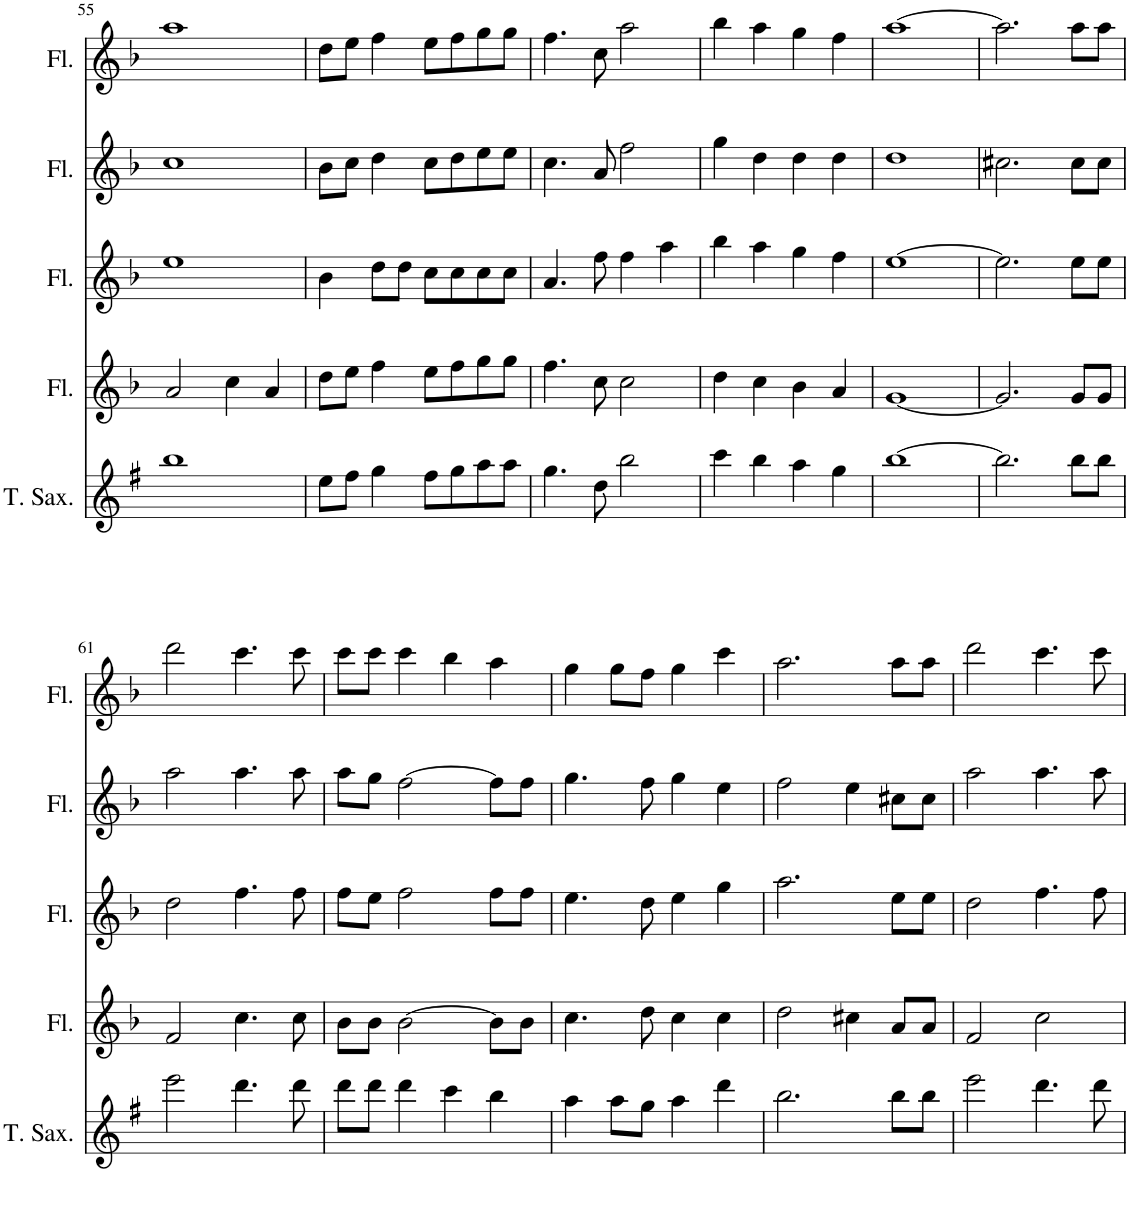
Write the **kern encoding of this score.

**kern	**kern	**kern	**kern	**kern
*part5	*part4	*part3	*part2	*part1
*staff5	*staff4	*staff3	*staff2	*staff1
*I"Tenor Saxophone	*I"Flute	*I"Flute	*I"Flute	*I"Flute
*I'T. Sax.	*I'Fl.	*I'Fl.	*I'Fl.	*I'Fl.
!!LO:PB:g=z
*clefG2	*clefG2	*clefG2	*clefG2	*clefG2
*Trd8c14	*	*	*	*
*k[f#]	*k[b-]	*k[b-]	*k[b-]	*k[b-]
*M4/4	*M4/4	*M4/4	*M4/4	*M4/4
=55	=55	=55	=55	=55
1bb	2a/	1ee	1cc	1aa
.	4cc\	.	.	.
.	4a/	.	.	.
=56	=56	=56	=56	=56
8ee\L	8dd\L	4b-\	8b-\L	8dd\L
8ff#\J	8ee\J	.	8cc\J	8ee\J
4gg\	4ff\	8dd\L	4dd\	4ff\
.	.	8dd\J	.	.
8ff#\L	8ee\L	8cc\L	8cc\L	8ee\L
8gg\	8ff\	8cc\	8dd\	8ff\
8aa\	8gg\	8cc\	8ee\	8gg\
8aa\J	8gg\J	8cc\J	8ee\J	8gg\J
=57	=57	=57	=57	=57
4.gg\	4.ff\	4.a/	4.cc\	4.ff\
8dd\	8cc\	8ff\	8a/	8cc\
2bb\	2cc\	4ff\	2ff\	2aa\
.	.	4aa\	.	.
=58	=58	=58	=58	=58
4ccc\	4dd\	4bb-\	4gg\	4bb-\
4bb\	4cc\	4aa\	4dd\	4aa\
4aa\	4b-\	4gg\	4dd\	4gg\
4gg\	4a/	4ff\	4dd\	4ff\
=59	=59	=59	=59	=59
[1bb	[1g	[1ee	1dd	[1aa
=60	=60	=60	=60	=60
2.bb\]	2.g/]	2.ee\]	2.cc#X\	2.aa\]
8bb\L	8g/L	8ee\L	8cc#\L	8aa\L
8bb\J	8g/J	8ee\J	8cc#\J	8aa\J
!!LO:LB:g=z
=61	=61	=61	=61	=61
2eee\	2f/	2dd\	2aa\	2ddd\
4.ddd\	4.cc\	4.ff\	4.aa\	4.ccc\
8ddd\	8cc\	8ff\	8aa\	8ccc\
=62	=62	=62	=62	=62
8ddd\L	8b-\L	8ff\L	8aa\L	8ccc\L
8ddd\J	8b-\J	8ee\J	8gg\J	8ccc\J
4ddd\	[2b-\	2ff\	[2ff\	4ccc\
4ccc\	.	.	.	4bb-\
4bb\	8b-\L]	8ff\L	8ff\L]	4aa\
.	8b-\J	8ff\J	8ff\J	.
=63	=63	=63	=63	=63
4aa\	4.cc\	4.ee\	4.gg\	4gg\
8aa\L	.	.	.	8gg\L
8gg\J	8dd\	8dd\	8ff\	8ff\J
4aa\	4cc\	4ee\	4gg\	4gg\
4ddd\	4cc\	4gg\	4ee\	4ccc\
=64	=64	=64	=64	=64
2.bb\	2dd\	2.aa\	2ff\	2.aa\
.	4cc#X\	.	4ee\	.
8bb\L	8a/L	8ee\L	8cc#X\L	8aa\L
8bb\J	8a/J	8ee\J	8cc#\J	8aa\J
=65	=65	=65	=65	=65
2eee\	2f/	2dd\	2aa\	2ddd\
4.ddd\	2cc\	4.ff\	4.aa\	4.ccc\
8ddd\	.	8ff\	8aa\	8ccc\
=	=	=	=	=
*-	*-	*-	*-	*-
